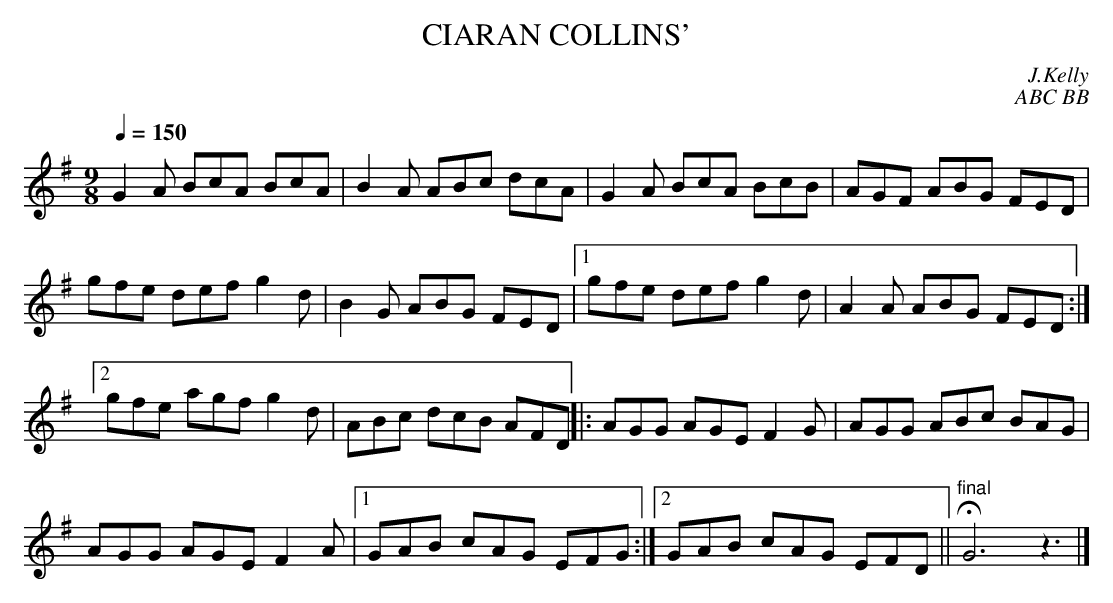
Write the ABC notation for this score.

X:1
T:CIARAN COLLINS'
C:J.Kelly
C:ABC BB
M:9/8
L:1/8
Q:1/4=150
K:G
G2A BcA BcA|B2A ABc dcA|G2A BcA BcB|AGF ABG FED|
gfe def g2d|B2G ABG FED|1 gfe def g2d|A2A ABG FED :|
[2 gfe agf g2d|ABc dcB AFD||: AGG AGE F2G|AGG ABc BAG|
AGG AGE F2A|1 GAB cAG EFG:|2 GAB cAG EFD||"final"HG6z3|]
